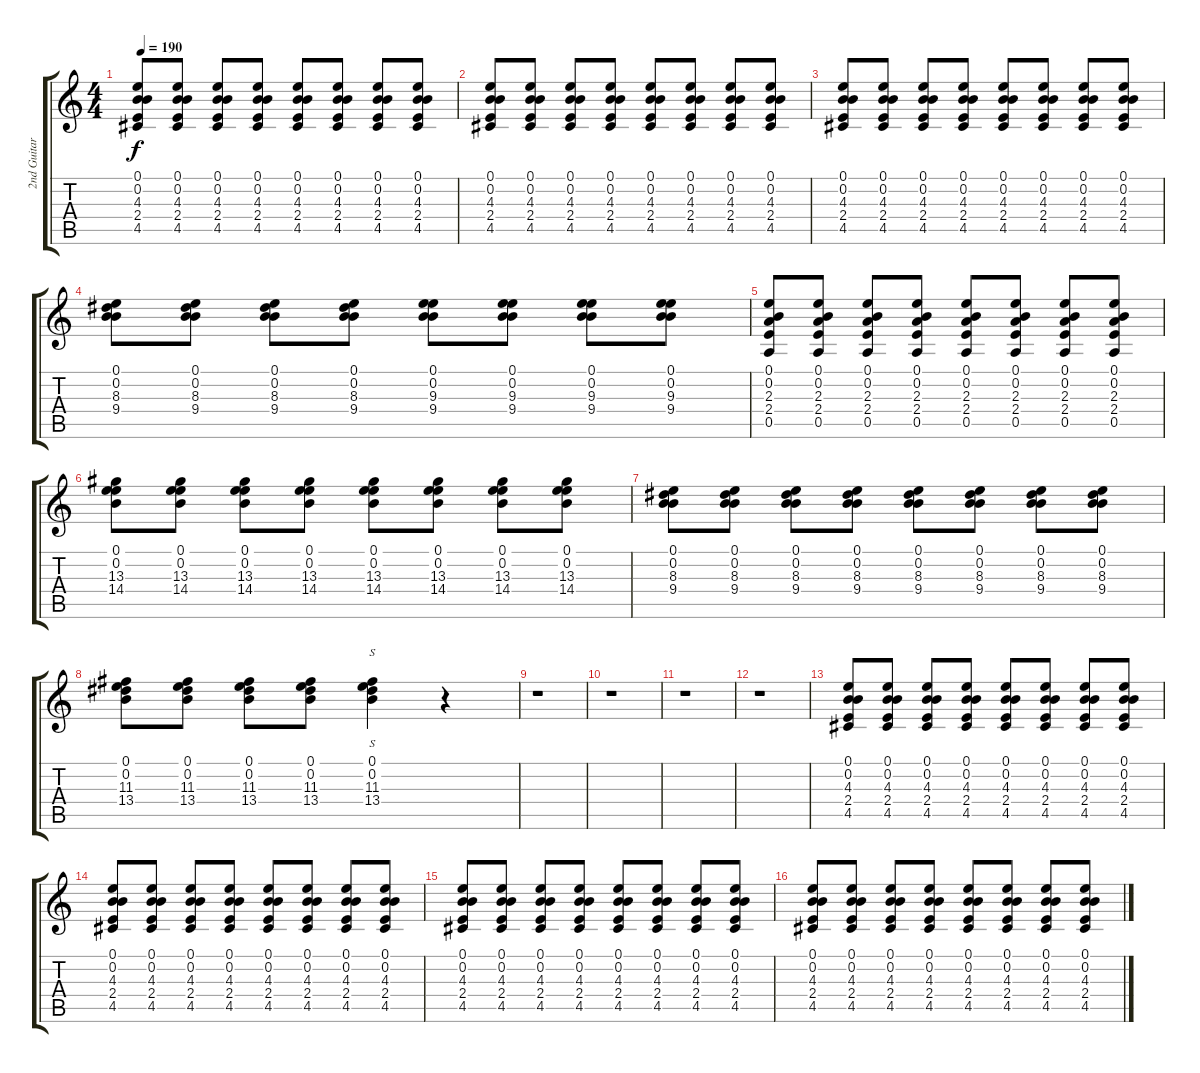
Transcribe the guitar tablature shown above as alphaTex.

\track ("2nd Guitar" "2nd Guitar") {instrument distortionguitar}
\staff {score tabs}
\tuning (E4 B3 G3 D3 A2 E2) {hide}
\ts (4 4)
\tempo 190
\clef g2
\ks c
(0.1 0.2 4.3 2.4 4.5).8{dy f} (0.1 0.2 4.3 2.4 4.5).8 (0.1 0.2 4.3 2.4 4.5).8 (0.1 0.2 4.3 2.4 4.5).8 (0.1 0.2 4.3 2.4 4.5).8 (0.1 0.2 4.3 2.4 4.5).8 (0.1 0.2 4.3 2.4 4.5).8 (0.1 0.2 4.3 2.4 4.5).8 |
(0.1 0.2 4.3 2.4 4.5).8 (0.1 0.2 4.3 2.4 4.5).8 (0.1 0.2 4.3 2.4 4.5).8 (0.1 0.2 4.3 2.4 4.5).8 (0.1 0.2 4.3 2.4 4.5).8 (0.1 0.2 4.3 2.4 4.5).8 (0.1 0.2 4.3 2.4 4.5).8 (0.1 0.2 4.3 2.4 4.5).8 |
(0.1 0.2 4.3 2.4 4.5).8 (0.1 0.2 4.3 2.4 4.5).8 (0.1 0.2 4.3 2.4 4.5).8 (0.1 0.2 4.3 2.4 4.5).8 (0.1 0.2 4.3 2.4 4.5).8 (0.1 0.2 4.3 2.4 4.5).8 (0.1 0.2 4.3 2.4 4.5).8 (0.1 0.2 4.3 2.4 4.5).8 |
(0.1 0.2 8.3 9.4).8 (0.1 0.2 8.3 9.4).8 (0.1 0.2 8.3 9.4).8 (0.1 0.2 8.3 9.4).8 (0.1 0.2 9.3 9.4).8 (0.1 0.2 9.3 9.4).8 (0.1 0.2 9.3 9.4).8 (0.1 0.2 9.3 9.4).8 |
(0.1 0.2 2.3 2.4 0.5).8 (0.1 0.2 2.3 2.4 0.5).8 (0.1 0.2 2.3 2.4 0.5).8 (0.1 0.2 2.3 2.4 0.5).8 (0.1 0.2 2.3 2.4 0.5).8 (0.1 0.2 2.3 2.4 0.5).8 (0.1 0.2 2.3 2.4 0.5).8 (0.1 0.2 2.3 2.4 0.5).8 |
(0.1 0.2 13.3 14.4).8 (0.1 0.2 13.3 14.4).8 (0.1 0.2 13.3 14.4).8 (0.1 0.2 13.3 14.4).8 (0.1 0.2 13.3 14.4).8 (0.1 0.2 13.3 14.4).8 (0.1 0.2 13.3 14.4).8 (0.1 0.2 13.3 14.4).8 |
(0.1 0.2 8.3 9.4).8 (0.1 0.2 8.3 9.4).8 (0.1 0.2 8.3 9.4).8 (0.1 0.2 8.3 9.4).8 (0.1 0.2 8.3 9.4).8 (0.1 0.2 8.3 9.4).8 (0.1 0.2 8.3 9.4).8 (0.1 0.2 8.3 9.4).8 |
(0.1 0.2 11.3 13.4).8 (0.1 0.2 11.3 13.4).8 (0.1 0.2 11.3 13.4).8 (0.1 0.2 11.3 13.4).8 (0.1 0.2 11.3 13.4).4{s} r.4 |
r.1 |
r.1 |
r.1 |
r.1 |
(0.1 0.2 4.3 2.4 4.5).8 (0.1 0.2 4.3 2.4 4.5).8 (0.1 0.2 4.3 2.4 4.5).8 (0.1 0.2 4.3 2.4 4.5).8 (0.1 0.2 4.3 2.4 4.5).8 (0.1 0.2 4.3 2.4 4.5).8 (0.1 0.2 4.3 2.4 4.5).8 (0.1 0.2 4.3 2.4 4.5).8 |
(0.1 0.2 4.3 2.4 4.5).8 (0.1 0.2 4.3 2.4 4.5).8 (0.1 0.2 4.3 2.4 4.5).8 (0.1 0.2 4.3 2.4 4.5).8 (0.1 0.2 4.3 2.4 4.5).8 (0.1 0.2 4.3 2.4 4.5).8 (0.1 0.2 4.3 2.4 4.5).8 (0.1 0.2 4.3 2.4 4.5).8 |
(0.1 0.2 4.3 2.4 4.5).8 (0.1 0.2 4.3 2.4 4.5).8 (0.1 0.2 4.3 2.4 4.5).8 (0.1 0.2 4.3 2.4 4.5).8 (0.1 0.2 4.3 2.4 4.5).8 (0.1 0.2 4.3 2.4 4.5).8 (0.1 0.2 4.3 2.4 4.5).8 (0.1 0.2 4.3 2.4 4.5).8 |
(0.1 0.2 4.3 2.4 4.5).8 (0.1 0.2 4.3 2.4 4.5).8 (0.1 0.2 4.3 2.4 4.5).8 (0.1 0.2 4.3 2.4 4.5).8 (0.1 0.2 4.3 2.4 4.5).8 (0.1 0.2 4.3 2.4 4.5).8 (0.1 0.2 4.3 2.4 4.5).8 (0.1 0.2 4.3 2.4 4.5).8
